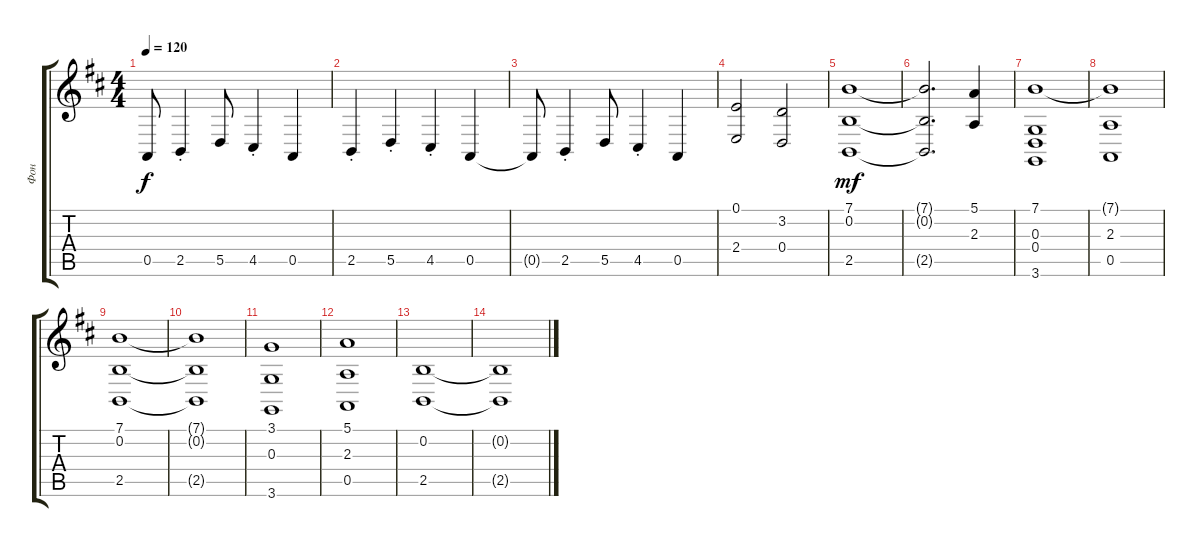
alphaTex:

\track ("Фон" "Фон") {instrument stringensemble1}
\staff {score tabs}
\tuning (E4 B3 G3 D3 A2 E2) {hide}
\ts (4 4)
\tempo 120
\clef g2
\ks d
0.5{t}.8{dy f} 2.5{st}.4 5.5.8 4.5{st}.4 0.5.4 |
2.5{st}.4 5.5{st}.4 4.5{st}.4 0.5.4 |
0.5{t}.8 2.5{st}.4 5.5.8 4.5{st}.4 0.5.4 |
(0.1 2.4).2 (3.2 0.4).2 |
(7.1 0.2 2.5).1{dy mf volume 10} |
\ks bminor
(7.1{t} 0.2{t} 2.5{t}).2{d} (5.1 2.3).4 |
(7.1 0.3 0.4 3.6).1 |
(7.1{t} 2.3 0.5).1 |
(7.1 0.2 2.5).1 |
(7.1{t} 0.2{t} 2.5{t}).1 |
(3.1 0.3 3.6).1 |
(5.1 2.3 0.5).1 |
(0.2 2.5).1 |
(0.2{t} 2.5{t}).1
